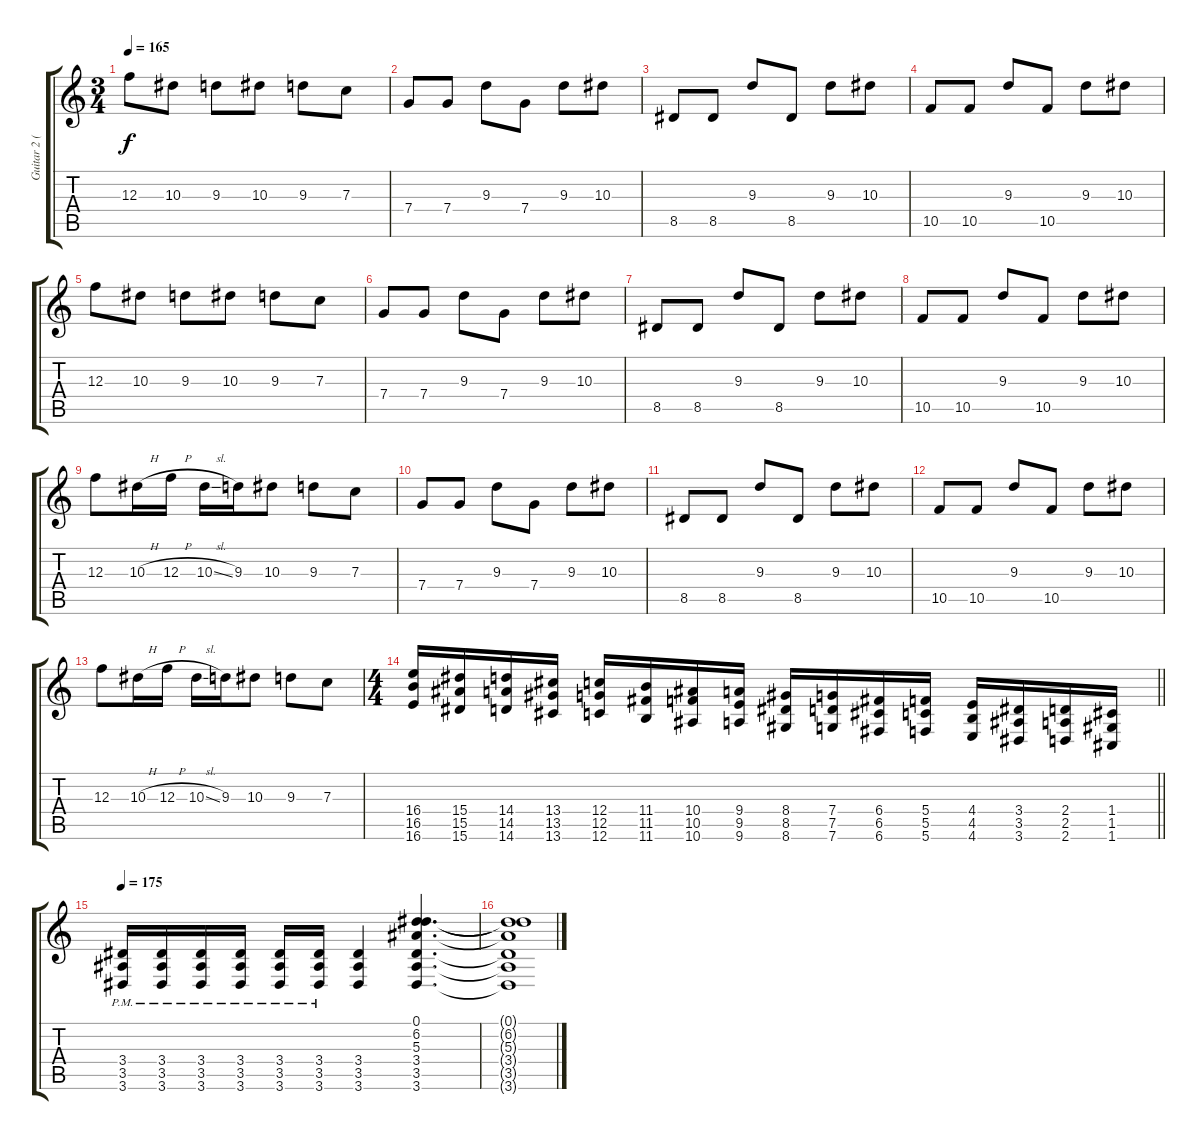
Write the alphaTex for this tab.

\track ("Guitar 2 (Distorted- Padget)" "Guitar 2 (") {instrument distortionguitar}
\staff {score tabs}
\tuning (D4 A3 F3 C3 G2 C2) {hide}
\ts (3 4)
\tempo 165
\clef g2
\ks c
12.3.8{dy f} 10.3.8 9.3.8 10.3.8 9.3.8 7.3.8 |
7.4.8 7.4.8 9.3.8 7.4.8 9.3.8 10.3.8 |
8.5.8 8.5.8 9.3.8 8.5.8 9.3.8 10.3.8 |
10.5.8 10.5.8 9.3.8 10.5.8 9.3.8 10.3.8 |
12.3.8 10.3.8 9.3.8 10.3.8 9.3.8 7.3.8 |
7.4.8 7.4.8 9.3.8 7.4.8 9.3.8 10.3.8 |
8.5.8 8.5.8 9.3.8 8.5.8 9.3.8 10.3.8 |
10.5.8 10.5.8 9.3.8 10.5.8 9.3.8 10.3.8 |
12.3.8 10.3{h}.16 12.3{h}.16 10.3{sl}.16 9.3.16 10.3.8 9.3.8 7.3.8 |
7.4.8 7.4.8 9.3.8 7.4.8 9.3.8 10.3.8 |
8.5.8 8.5.8 9.3.8 8.5.8 9.3.8 10.3.8 |
10.5.8 10.5.8 9.3.8 10.5.8 9.3.8 10.3.8 |
12.3.8 10.3{h}.16 12.3{h}.16 10.3{sl}.16 9.3.16 10.3.8 9.3.8 7.3.8 |
\ts (4 4)
\barLineRight lightlight
(16.4 16.5 16.6).16{instrument guitarfretnoise} (15.4 15.5 15.6).16 (14.4 14.5 14.6).16 (13.4 13.5 13.6).16 (12.4 12.5 12.6).16 (11.4 11.5 11.6).16 (10.4 10.5 10.6).16 (9.4 9.5 9.6).16 (8.4 8.5 8.6).16 (7.4 7.5 7.6).16 (6.4 6.5 6.6).16 (5.4 5.5 5.6).16 (4.4 4.5 4.6).16 (3.4 3.5 3.6).16 (2.4 2.5 2.6).16 (1.4 1.5 1.6).16 |
\tempo 175
(3.4{pm} 3.5{pm} 3.6{pm}).16{instrument distortionguitar} (3.4{pm} 3.5{pm} 3.6{pm}).16 (3.4{pm} 3.5{pm} 3.6{pm}).16 (3.4{pm} 3.5{pm} 3.6{pm}).16 (3.4{pm} 3.5{pm} 3.6{pm}).16 (3.4{pm} 3.5{pm} 3.6{pm}).16 (3.4 3.5 3.6).4 (0.1 6.2 5.3 3.4 3.5 3.6).4{d} |
(0.1{t} 6.2{t} 5.3{t} 3.4{t} 3.5{t} 3.6{t}).1
